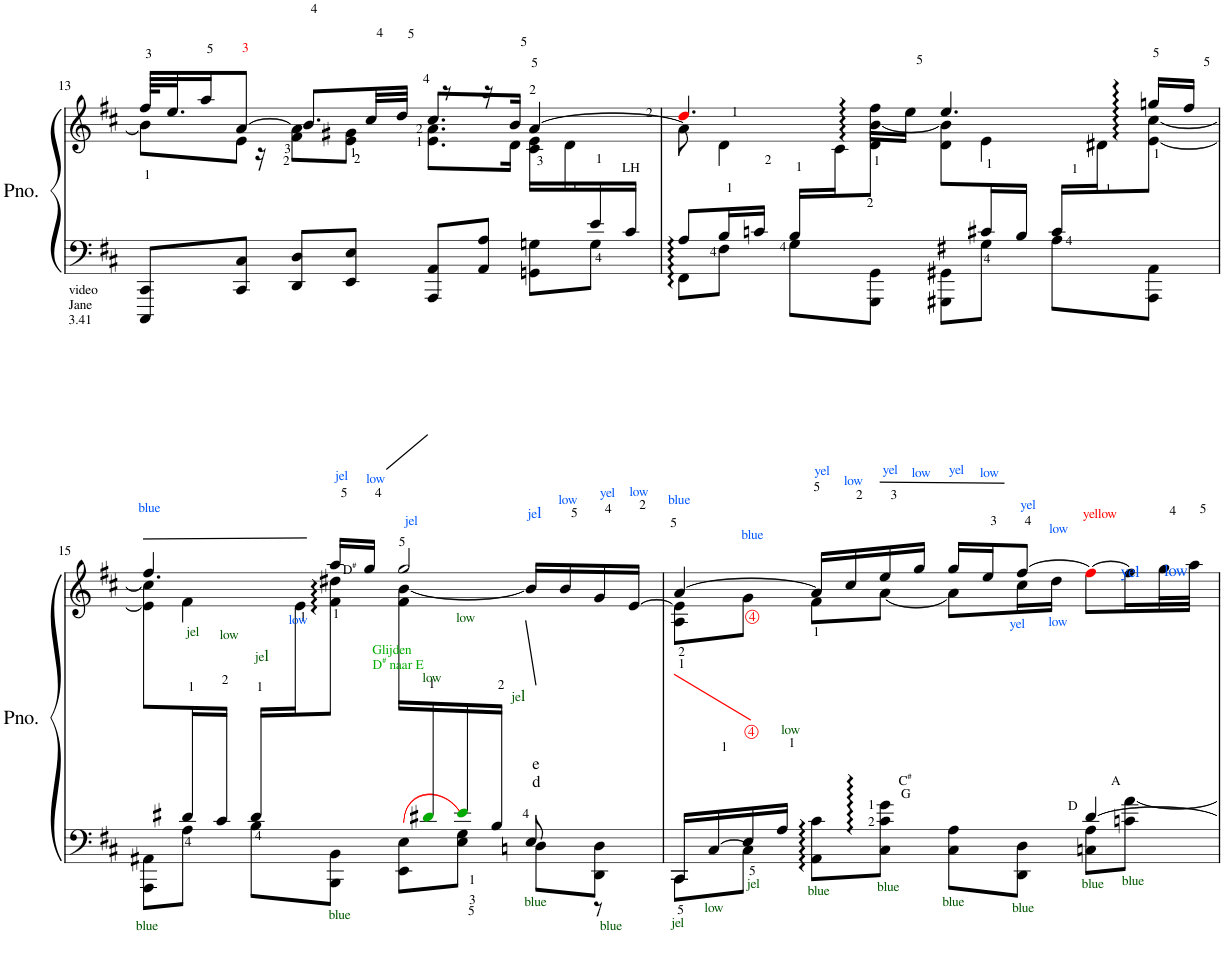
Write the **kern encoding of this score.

**kern	**kern
*part1	*part1
*staff2	*staff1
*I"Piano	*
*I'Pno.	*
!!LO:PB:g=z
*clefF4	*clefG2
*k[f#c#]	*k[f#c#]
*M4/4	*M4/4
*met(c)	*met(c)
=13	=13
*^	*^
*	*	*	*^
!LO:TX:b:t=video	!	!	!	!
!LO:TX:b:t=Jane	!	!	!	!
!LO:TX:b:t=3.41	!	!	!	!
*	*	*	*	*^
2..ryy	8CCC#/ 8CC#/L	64ff#/KLLL	8b<\L]	8.ryy	2...ryy
.	.	32.ee/J	.	.	.
.	.	16aa/J	.	.	.
.	8CC#/ 8C#/J	[8a/J	8e\J	.	.
.	.	.	.	16r	.
.	8DD/ 8D/L	64ryy	8f#\ 8a\]L	8.b/L	.
.	.	8.ryy	.	.	.
.	8EE/ 8E/J	.	8e\ 8g#X\J	.	.
.	.	.	.	32cc#/LL	.
.	.	32ryy	.	.	.
.	.	.	.	32dd/JJJ	.
.	.	32ryy	.	.	.
.	8AAA/ 8AA/L	.	8.e\ 8.a\L	8.cc#/L	.
.	.	8r	.	.	.
.	8AA/ 8A/J	.	.	.	.
.	.	16r	.	.	.
.	.	.	16d\Jk	16b/Jk	.
.	.	64ryy	.	.	.
.	.	32ryy	.	.	.
.	8GGn\ 8Gn\L	[4a/	16c#\ 16e\LL	4ryy	.
.	.	.	16d\	.	.
16e/	8G\J	.	8ryy	.	.
!	!	!	!	!	!LO:TX:b:t=LH
16c#/JJ	.	.	.	.	16ryy
=14	=14	=14	=14	=14	=14
*	*^	*	*	*	*
8ryy	8A/L	8FF#\L	4.ddi/	8a\]	8ryy	16ryy
*	*	*	*	*v	*v	*v
.	16B/L	8F#\J	.	4d\
.	16cn/JJ	.	.	.
.	16B/LL	8G\L	.	.
*	*	*	*^	*^
.	8.ryy	.	.	.	16ryy@	16c#\J
.	.	8GGG\ 8GG\J	16ff#\LL	8ryy	16ryy@	8d\ [8b\J
.	.	.	16ee\JJ	.	16ryy@	.
.	8GGG#X\ 8GG#X\L	2ryy	4.ee/	8d\ 8b\]L	8ryy@	2ryy
16c#X/L	8G#X\J	.	.	8.ryy	4e\	.
16B/JJ	.	.	.	.	.	.
16c#/LL	8A\L	.	.	.	.	.
8.ryy	.	.	.	16d#X\J	.	.
.	8AAA\ 8AA\J	.	16ggn/LL	[8e\ [8cc#\J	8ryy	.
.	.	.	16ff#/JJ	.	.	.
!!LO:LB:g=z
=15	=15	=15	=15	=15	=15	=15
*	*	*^	*	*	*	*
!	!	!	!	!LO:TX:a:color=#0055FF:t=blue	!	!	!
!LO:TX:b:color=#005500:t=blue	!	!	!	!	!	!	!
*	*	*	*	*	*	*^	*^
*	*	*	*	*	*	*	*	*	*
4ryy	8ryy	8AAA\ 8AA#X\L	2.ryy	4ryy	8e\] 8cc#\]L	8ryy	4.ff#/	8.ryy	2ryy
!	!	!	!	!	!LO:TX:b:color=#005500:t=jel	!	!	!	!
.	16d/L	8A#X\J	.	.	2..ryy	4f#\	.	.	.
!	!	!	!	!	!	!	!	!LO:TX:b:color=#005500:t=low	!
.	16c#/JJ	.	.	.	.	.	.	2ryy	.
!	!	!	!	!LO:TX:b:color=#005500:t=je	!	!	!	!	!
!	!	!	!	!LO:TX:b:t=l	!	!	!	!	!
16d/LL	2.ryy	8B\L	.	16ryy	.	.	.	.	.
!	!	!	!	!LO:TX:b:color=#0055FF:t=low	!	!	!	!	!
4ryy	.	.	.	16e\J	.	.	.	.	.
!	!	!	!	!LO:TX:a:t=D	!	!	!	!	!
!	!	!	!	!LO:TX:a:t=#	!	!	!	!	!
!	!	!	!	!LO:TX:a:color=#0055FF:t=jel	!	!	!	!	!
!	!	!LO:TX:b:color=#005500:t=blue	!	!	!	!	!	!	!
.	.	8BBB\ 8BB\J	.	8f#\ 8dd#X\J	.	2ryy	16aa/LL	.	.
!	!	!	!	!	!	!	!LO:TX:a:color=#0055FF:t=low	!	!
.	.	.	.	.	.	.	16gg/JJ	.	.
!	!	!	!	!LO:TX:a:color=#0055FF:t=jel	!	!	!	!	!
.	.	8EE\ 8E\L	.	16f#\ [16b\LL	.	.	2gg/	.	8ryy
!	!	!	!	!LO:TX:b:color=#00AA00:t=Glijden	!	!	!	!	!
!	!	!	!	!LO:TX:b:t=D	!	!	!	!	!
!	!	!	!	!LO:TX:b:t=#	!	!	!	!	!
!	!	!	!	!LO:TX:b:t=naar E	!	!	!	!	!
!	!	!	!	!LO:TX:b:color=#005500:t=low	!	!	!	!	!
16d#Xj/	.	.	.	8.ryy	.	.	.	.	.
!	!	!	!	!	!	!	!	!	!LO:TX:b:color=#005500:t=je
!	!	!	!	!	!	!	!	!	!LO:TX:b:t=l
16e<j/	.	8E\<< 8G\<<J	.	.	.	.	.	.	4.ryy
!	!	!	!	!	!	!	!	!LO:TX:b:color=#005500:t=low	!
16B/JJ	.	.	.	.	.	.	.	4ryy	.
!	!	!	!	!LO:TX:a:color=#0055FF:t=je	!	!	!	!	!
!	!	!	!	!LO:TX:a:t=l	!	!	!	!	!
!LO:TX:a:t=e	!	!	!	!	!	!	!	!	!
!LO:TX:a:t=d	!	!	!	!	!	!	!	!	!
!LO:TX:b:color=#005500:t=blue	!	!	!	!	!	!	!	!	!
4ryy	.	8Dn\L	8E/	16b/LL]	.	.	.	.	.
!	!	!	!	!LO:TX:a:color=#0055FF:t=low	!	!	!	!	!
.	.	.	.	16b/	.	.	.	.	.
!	!	!	!	!LO:TX:a:color=#0055FF:t=yel	!	!	!	!	!
!	!	!LO:TX:b:color=#005500:t=blue	!	!	!	!	!	!	!
.	.	8DD\ 8D\J	8r	16g/	.	8ryy	.	.	.
!	!	!	!	!LO:TX:a:color=#0055FF:t=low	!	!	!	!	!
.	.	.	.	[16e/JJ	.	.	.	16ryy	.
*	*v	*v	*v	*	*	*	*	*	*
=16	=16	=16	=16	=16	=16	=16	=16
!	!	!LO:TX:a:color=#0055FF:t=blue	!	!	!	!	!
!LO:TX:b:color=#005500:t=jel	!	!	!	!	!	!	!
*	*	*	*	*v	*v	*v	*v
8CC#\L	16CC#/LL	[4a/	8A\ 8e\]L	4ryy
!	!LO:TX:b:color=#005500:t=low	!	!	!
.	[16C#/	.	.	.
!	!	!	!LO:TX:a:color=#0055FF:t=blue	!
!LO:TX:b:color=#005500:t=jel	!	!	!	!
8C#\J]	16E/	.	8g\J	.
!	!LO:TX:a:color=#005500:t=low	!	!	!
.	16A/JJ	.	.	.
!	!	!LO:TX:a:color=#0055FF:t=yel	!	!
!LO:TX:b:color=#005500:t=blue	!	!	!	!
8AA\ 8c#\L	2ryy	16a/LL]	4ryy	8f#\L
!	!	!LO:TX:a:color=#0055FF:t=low	!	!
.	.	16cc#/	.	.
!	!	!LO:TX:a:color=#0055FF:t=yel	!	!
!LO:TX:a:t=G	!	!	!	!
!LO:TX:a:t=C	!	!	!	!
!LO:TX:a:t=#	!	!	!	!
!LO:TX:b:color=#005500:t=blue	!	!	!	!
8C#\ 8c#\ 8g\J	.	16ee/	.	[8a\J
!	!	!LO:TX:a:color=#0055FF:t=low	!	!
.	.	16gg/JJ	.	.
!	!	!LO:TX:a:color=#0055FF:t=yel	!	!
!LO:TX:b:color=#005500:t=blue	!	!	!	!
8C#\ 8A\L	.	16gg/LL	8a\L]	2ryy
!	!	!LO:TX:a:color=#0055FF:t=low	!	!
.	.	16ee/J	.	.
!	!	!LO:TX:a:color=#0055FF:t=yel	!	!
!	!	!LO:TX:b:color=#0055FF:t=yel	!	!
!LO:TX:b:color=#005500:t=blue	!	!	!	!
8DD\ 8D\J	.	[8ff#/J	16cc#\L	.
!	!	!	!LO:TX:b:color=#0055FF:t=low	!
!	!	!	!LO:TX:a:color=#0055FF:t=low	!
.	.	.	16dd\JJ	.
!	!	!LO:TX:a:color=#FF0000:t=yellow	!	!
!LO:TX:b:color=#005500:t=blue	!	!	!	!
!LO:TX:a:t=D	!	!	!	!
8Cn\ 8A\L	[4d/	8ff#i\L_	4ryy	.
!	!	!LO:TX:a:color=#0055FF:t=yel	!	!
!LO:TX:a:t=A	!	!	!	!
!LO:TX:b:color=#005500:t=blue	!	!	!	!
8cn\ [8a\J	.	16ff#\L]	.	.
!	!	!LO:TX:a:color=#0055FF:t=low	!	!
.	.	32gg\L	.	.
.	.	32aa\JJJ	.	.
*v	*v	*	*	*
*	*v	*v	*v
=	=
*-	*-
